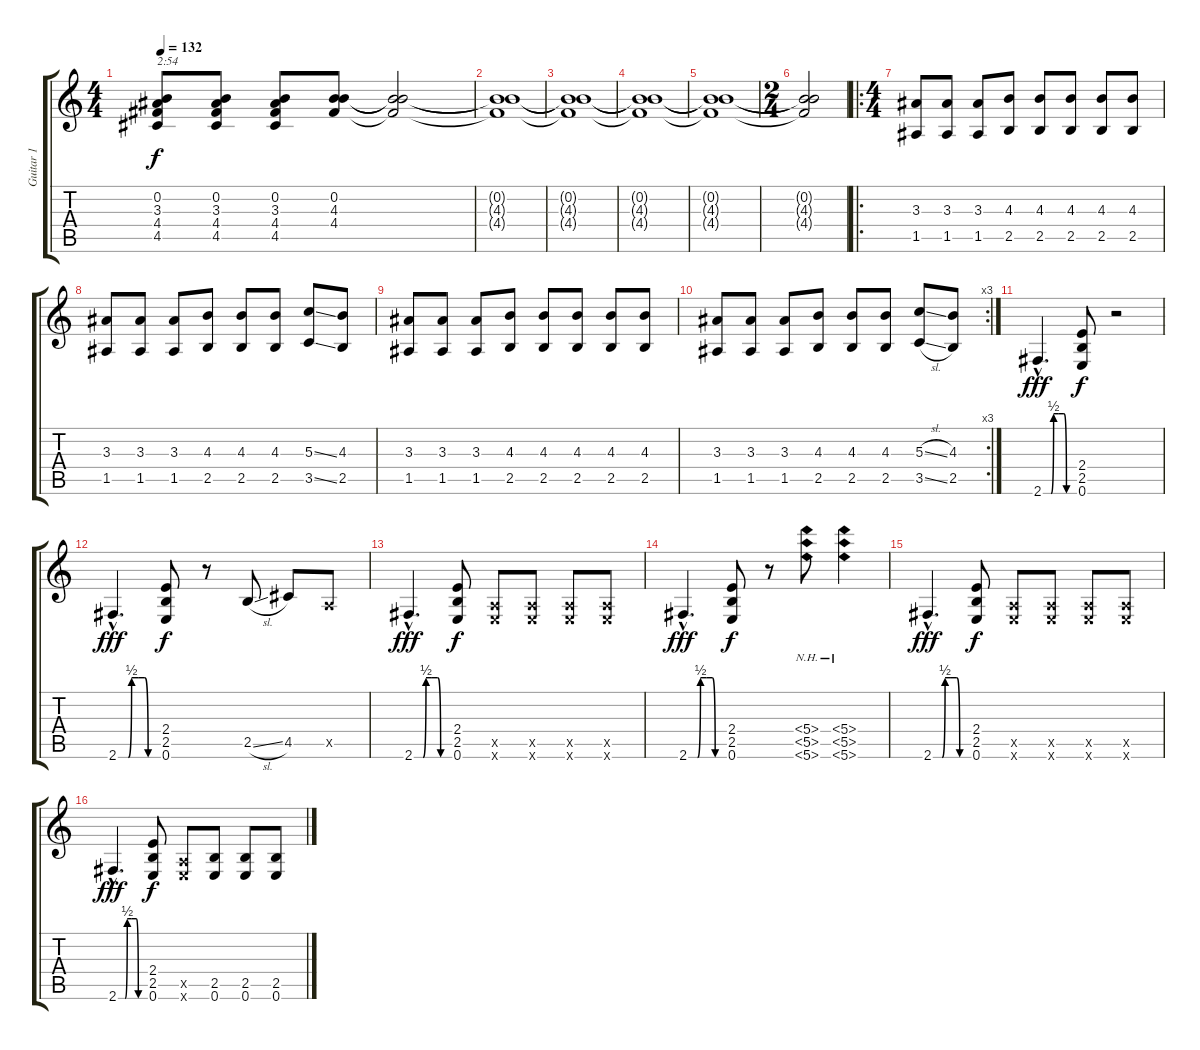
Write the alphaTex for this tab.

\track ("Guitar 1" "Guitar 1") {instrument overdrivenguitar}
\staff {score tabs}
\tuning (E4 B3 G3 D3 A2 E2) {hide}
\ts (4 4)
\tempo 132
\clef g2
\ks c
(0.2 3.3 4.4 4.5).8{txt "2:54" dy f} (0.2 3.3 4.4 4.5).8 (0.2 3.3 4.4 4.5).8 (0.2 4.3 4.4).8 (0.2{t} 4.3{t} 4.4{t}).2 |
(0.2{t} 4.3{t} 4.4{t}).1 |
(0.2{t} 4.3{t} 4.4{t}).1 |
(0.2{t} 4.3{t} 4.4{t}).1 |
(0.2{t} 4.3{t} 4.4{t}).1 |
\ts (2 4)
(0.2{t} 4.3{t} 4.4{t}).2 |
\ro
\ts (4 4)
(3.3 1.5).8 (3.3 1.5).8 (3.3 1.5).8 (4.3 2.5).8 (4.3 2.5).8 (4.3 2.5).8 (4.3 2.5).8 (4.3 2.5).8 |
(3.3 1.5).8 (3.3 1.5).8 (3.3 1.5).8 (4.3 2.5).8 (4.3 2.5).8 (4.3 2.5).8 (5.3{ss} 3.5{ss}).8 (4.3 2.5).8 |
(3.3 1.5).8 (3.3 1.5).8 (3.3 1.5).8 (4.3 2.5).8 (4.3 2.5).8 (4.3 2.5).8 (4.3 2.5).8 (4.3 2.5).8 |
\rc 3
(3.3 1.5).8 (3.3 1.5).8 (3.3 1.5).8 (4.3 2.5).8 (4.3 2.5).8 (4.3 2.5).8 (5.3{sl} 3.5{sl}).8 (4.3 2.5).8 |
2.6{be (custom 0 0 10 0 15 0 20 2 30 2 40 2 45 0 60 0) hac}.4{d dy fff} (2.4 2.5 0.6).8{dy f} r.2 |
2.6{be (custom 0 0 10 0 15 0 20 2 30 2 40 2 45 0 60 0) hac}.4{d dy fff} (2.4 2.5 0.6).8{dy f} r.8 2.5{sl}.8 4.5.8 0.5{x}.8 |
2.6{be (custom 0 0 10 0 15 0 20 2 30 2 40 2 45 0 60 0) hac}.4{d dy fff} (2.4 2.5 0.6).8{dy f} (0.5{x} 0.6{x}).8 (0.5{x} 0.6{x}).8 (0.5{x} 0.6{x}).8 (0.5{x} 0.6{x}).8 |
2.6{be (custom 0 0 10 0 15 0 20 2 30 2 40 2 45 0 60 0) hac}.4{d dy fff} (2.4 2.5 0.6).8{dy f} r.8 (5.4{nh} 5.5{nh} 5.6{nh}).8 (5.4{nh} 5.5{nh} 5.6{nh}).4 |
2.6{be (custom 0 0 10 0 15 0 20 2 30 2 40 2 45 0 60 0) hac}.4{d dy fff} (2.4 2.5 0.6).8{dy f} (0.5{x} 0.6{x}).8 (0.5{x} 0.6{x}).8 (0.5{x} 0.6{x}).8 (0.5{x} 0.6{x}).8 |
2.6{be (custom 0 0 10 0 15 0 20 2 30 2 40 2 45 0 60 0) hac}.4{d dy fff} (2.4 2.5 0.6).8{dy f} (0.5{x} 0.6{x}).8 (2.5 0.6).8 (2.5 0.6).8 (2.5 0.6).8
